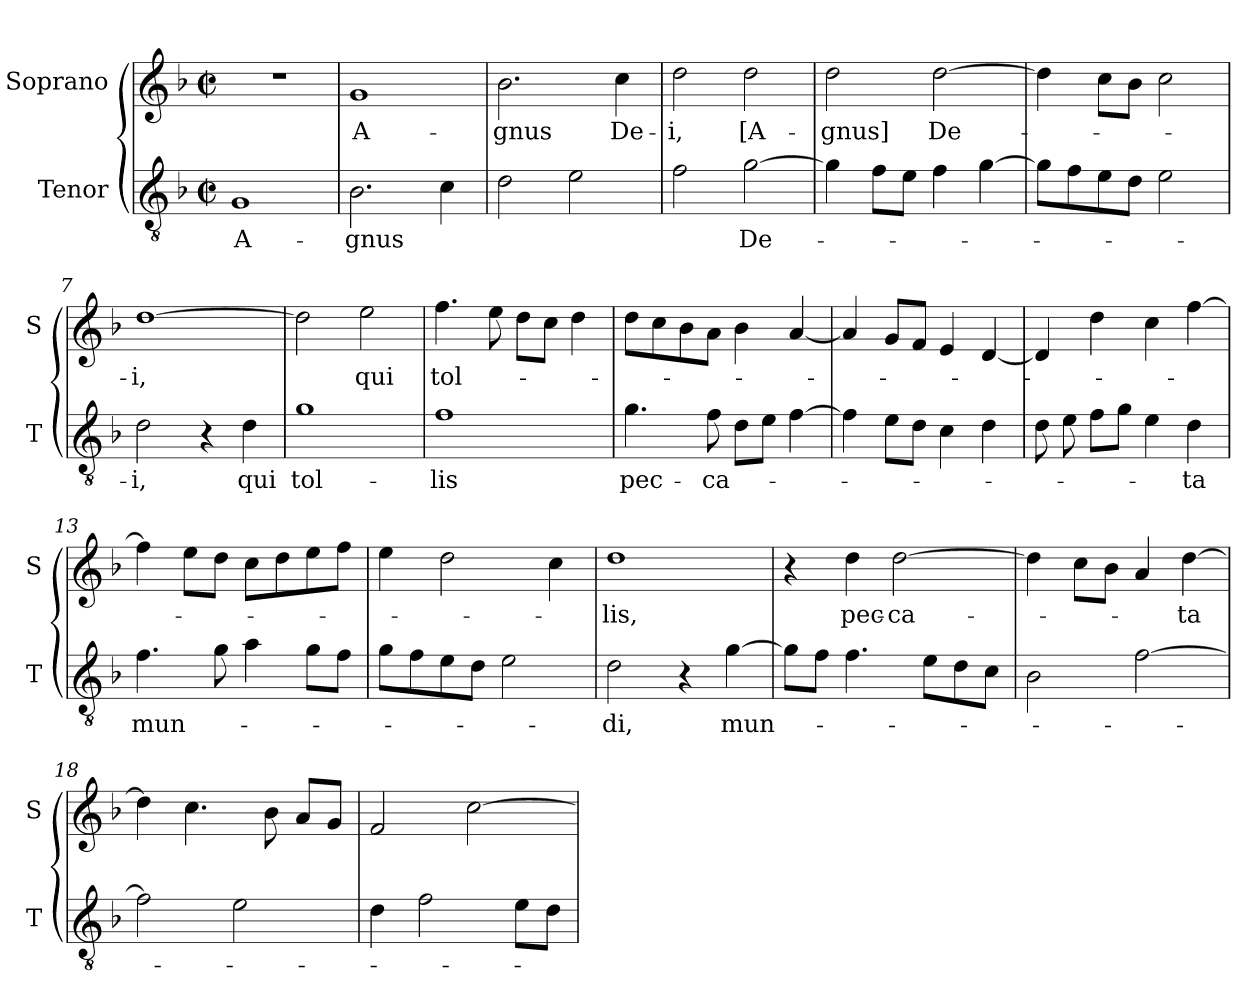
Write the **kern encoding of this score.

**kern	**text	**kern	**text
*part2	*part2	*part1	*part1
*staff2	*staff2	*staff1	*staff1
*I"Tenor	*	*I"Soprano	*
*I'T	*	*I'S	*
*clefGv2	*	*clefG2	*
*k[b-]	*	*k[b-]	*
*F:	*	*F:	*
*M2/2	*	*M2/2	*
*met(c|)	*	*met(c|)	*
=1	=1	=1	=1
!	!LO:LY:b	!	!
1G	A-	1r	.
=2	=2	=2	=2
!	!LO:LY:b	!	!LO:LY:b
2.B-\	-gnus	1g	A-
4c\	.	.	.
=3	=3	=3	=3
!	!	!	!LO:LY:b
2d\	.	2.b-\	-gnus
2e\	.	.	.
!	!	!	!LO:LY:b
.	.	4cc\	De-
=4	=4	=4	=4
!	!	!	!LO:LY:b
2f\	.	2dd\	-i,
!	!LO:LY:b	!	!LO:LY:b
[2g\	De-	2dd\	[A-
=5	=5	=5	=5
!	!	!	!LO:LY:b
4g\]	.	2dd\	-gnus]
8f\L	.	.	.
8e\J	.	.	.
!	!	!	!LO:LY:b
4f\	.	[2dd\	De-
[4g\	.	.	.
!!LO:LB:g=z
=6	=6	=6	=6
8g\L]	.	4dd\]	.
8f\	.	.	.
8e\	.	8cc\L	.
8d\J	.	8b-\J	.
2e\	.	2cc\	.
=7	=7	=7	=7
!	!LO:LY:b	!	!LO:LY:b
2d\	-i,	[1dd	-i,
4r	.	.	.
!	!LO:LY:b	!	!
4d\	qui	.	.
=8	=8	=8	=8
!	!LO:LY:b	!	!
1g	tol-	2dd\]	.
!	!	!	!LO:LY:b
.	.	2ee\	qui
=9	=9	=9	=9
!	!LO:LY:b	!	!LO:LY:b
1f	-lis	4.ff\	tol-
.	.	8ee\	.
.	.	8dd\L	.
.	.	8cc\J	.
.	.	4dd\	.
=10	=10	=10	=10
!	!LO:LY:b	!	!
4.g\	pec-	8dd\L	.
.	.	8cc\	.
.	.	8b-\	.
!	!LO:LY:b	!	!
8f\	-ca-	8a\J	.
8d\L	.	4b-\	.
8e\J	.	.	.
[4f\	.	[4a/	.
!!LO:LB:g=z
=11	=11	=11	=11
4f\]	.	4a/]	.
8e\L	.	8g/L	.
8d\J	.	8f/J	.
4c\	.	4e/	.
4d\	.	[4d/	.
=12	=12	=12	=12
8d\	.	4d/]	.
8e\	.	.	.
8f\L	.	4dd\	.
8g\J	.	.	.
4e\	.	4cc\	.
!	!LO:LY:b	!	!
4d\	-ta	[4ff\	.
=13	=13	=13	=13
!	!LO:LY:b	!	!
4.f\	mun-	4ff\]	.
.	.	8ee\L	.
8g\	.	8dd\J	.
4a\	.	8cc\L	.
.	.	8dd\	.
8g\L	.	8ee\	.
8f\J	.	8ff\J	.
=14	=14	=14	=14
8g\L	.	4ee\	.
8f\	.	.	.
8e\	.	2dd\	.
8d\J	.	.	.
2e\	.	.	.
.	.	4cc\	.
=15	=15	=15	=15
!	!LO:LY:b	!	!LO:LY:b
2d\	-di,	1dd	-lis,
4r	.	.	.
!	!LO:LY:b	!	!
[4g\	mun-	.	.
!!LO:LB:g=z
=16	=16	=16	=16
8g\L]	.	4r	.
8f\J	.	.	.
!	!	!	!LO:LY:b
4.f\	.	4dd\	pec-
!	!	!	!LO:LY:b
.	.	[2dd\	-ca-
8e\L	.	.	.
8d\	.	.	.
8c\J	.	.	.
=17	=17	=17	=17
2B-\	.	4dd\]	.
.	.	8cc\L	.
.	.	8b-\J	.
[2f\	.	4a/	.
!	!	!	!LO:LY:b
.	.	[4dd\	-ta
=18	=18	=18	=18
2f\]	.	4dd\]	.
.	.	4.cc\	.
2e\	.	.	.
.	.	8b-\	.
.	.	8a/L	.
.	.	8g/J	.
=19	=19	=19	=19
4d\	.	2f/	.
2f\	.	.	.
.	.	[2cc\	.
8e\L	.	.	.
8d\J	.	.	.
=	=	=	=
*-	*-	*-	*-
